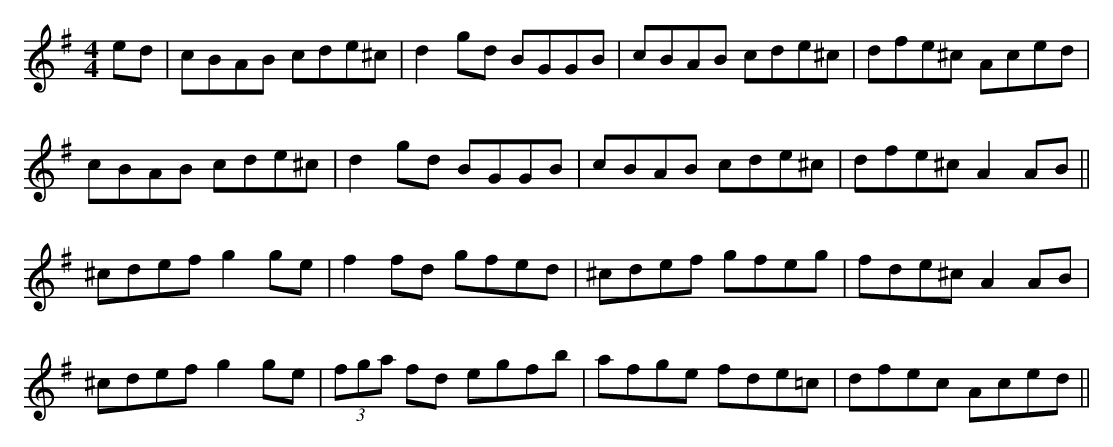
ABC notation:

X:1
M:4/4
K:Ador
ed|cBAB cde^c|d2 gd BGGB|cBAB cde^c|dfe^c Aced|
cBAB cde^c|d2 gd BGGB|cBAB cde^c|dfe^c A2 AB||
^cdef g2 ge|f2 fd gfed|^cdef gfeg|fde^c A2 AB|
^cdef g2 ge|(3fga fd egfb|afge fde=c|dfec Aced||
